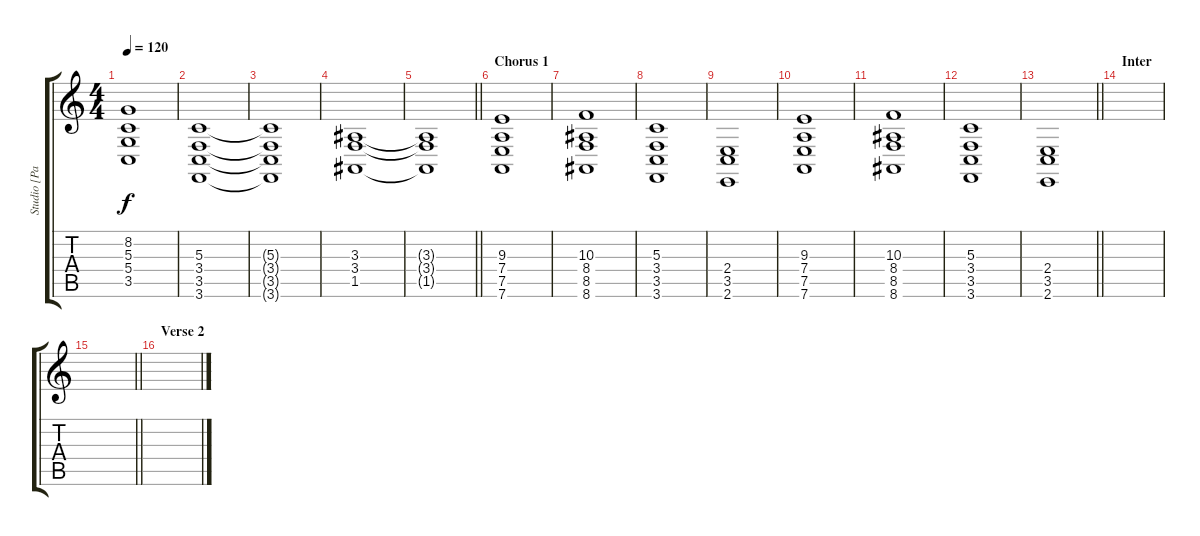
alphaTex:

\track ("Studio [Pad/FX]" "Studio [Pa") {instrument pad2warm}
\staff {score tabs}
\tuning (E4 B3 G3 D3 A2 D2) {hide}
\ts (4 4)
\tempo 120
\clef g2
\ks c
(8.2{t} 5.3{t} 5.4{t} 3.5{t}).1{dy f} |
(5.3 3.4 3.5 3.6).1 |
(5.3{t} 3.4{t} 3.5{t} 3.6{t}).1 |
(3.3 3.4 1.5).1 |
\barLineRight lightlight
(3.3{t} 3.4{t} 1.5{t}).1 |
\section ("" "Chorus 1")
(9.3 7.4 7.5 7.6).1 |
(10.3 8.4 8.5 8.6).1 |
(5.3 3.4 3.5 3.6).1 |
(2.4 3.5 2.6).1 |
(9.3 7.4 7.5 7.6).1 |
(10.3 8.4 8.5 8.6).1 |
(5.3 3.4 3.5 3.6).1 |
\barLineRight lightlight
(2.4 3.5 2.6).1 |
\section ("" "Inter")
|
\barLineRight lightlight
|
\section ("" "Verse 2")
